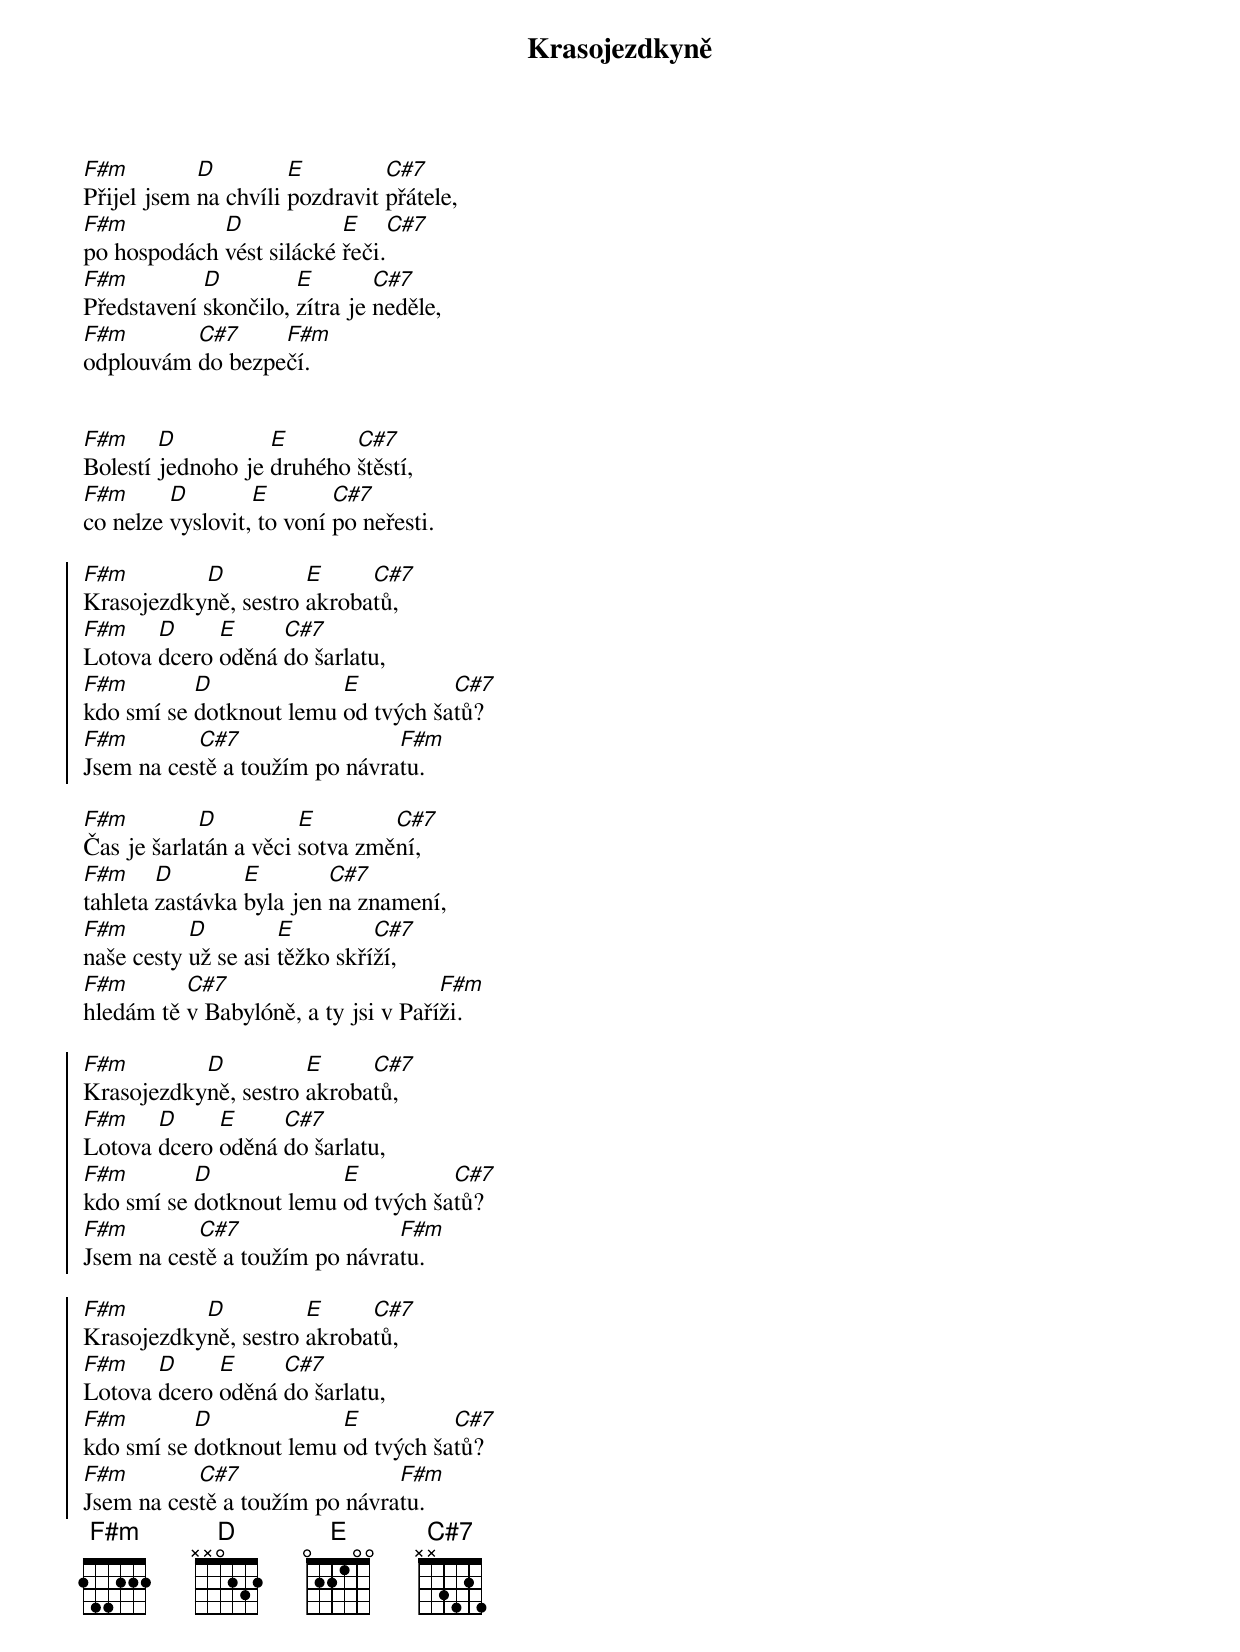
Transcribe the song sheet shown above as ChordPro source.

{title: Krasojezdkyně}
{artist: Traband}
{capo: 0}
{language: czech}
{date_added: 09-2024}
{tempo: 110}
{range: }

{start_of_verse}
[F#m]Přijel jsem [D]na chvíli [E]pozdravit [C#7]přátele,
[F#m]po hospodách [D]vést silácké [E]řeči.[C#7]
[F#m]Představení [D]skončilo, [E]zítra je [C#7]neděle,
[F#m]odplouvám [C#7]do bezpe[F#m]čí.
{end_of_verse}


{sob}
[F#m]Bolestí [D]jednoho je [E]druhého [C#7]štěstí,
[F#m]co nelze [D]vyslovit,[E] to voní [C#7]po neřesti.
{eob}

{start_of_chorus}
[F#m]Krasojezdky[D]ně, sestro [E]akroba[C#7]tů,
[F#m]Lotova [D]dcero [E]oděná [C#7]do šarlatu,
[F#m]kdo smí se [D]dotknout lemu [E]od tvých ša[C#7]tů?
[F#m]Jsem na ces[C#7]tě a toužím po návra[F#m]tu.
{end_of_chorus}

{start_of_verse}
[F#m]Čas je šarla[D]tán a věci [E]sotva změ[C#7]ní,
[F#m]tahleta [D]zastávka [E]byla jen [C#7]na znamení,
[F#m]naše cesty [D]už se asi [E]těžko skří[C#7]ží,
[F#m]hledám tě [C#7]v Babylóně, a ty jsi v Paří[F#m]ži.
{end_of_verse}

{start_of_chorus}
[F#m]Krasojezdky[D]ně, sestro [E]akroba[C#7]tů,
[F#m]Lotova [D]dcero [E]oděná [C#7]do šarlatu,
[F#m]kdo smí se [D]dotknout lemu [E]od tvých ša[C#7]tů?
[F#m]Jsem na ces[C#7]tě a toužím po návra[F#m]tu.
{end_of_chorus}

{start_of_chorus}
[F#m]Krasojezdky[D]ně, sestro [E]akroba[C#7]tů,
[F#m]Lotova [D]dcero [E]oděná [C#7]do šarlatu,
[F#m]kdo smí se [D]dotknout lemu [E]od tvých ša[C#7]tů?
[F#m]Jsem na ces[C#7]tě a toužím po návra[F#m]tu.
{end_of_chorus}
